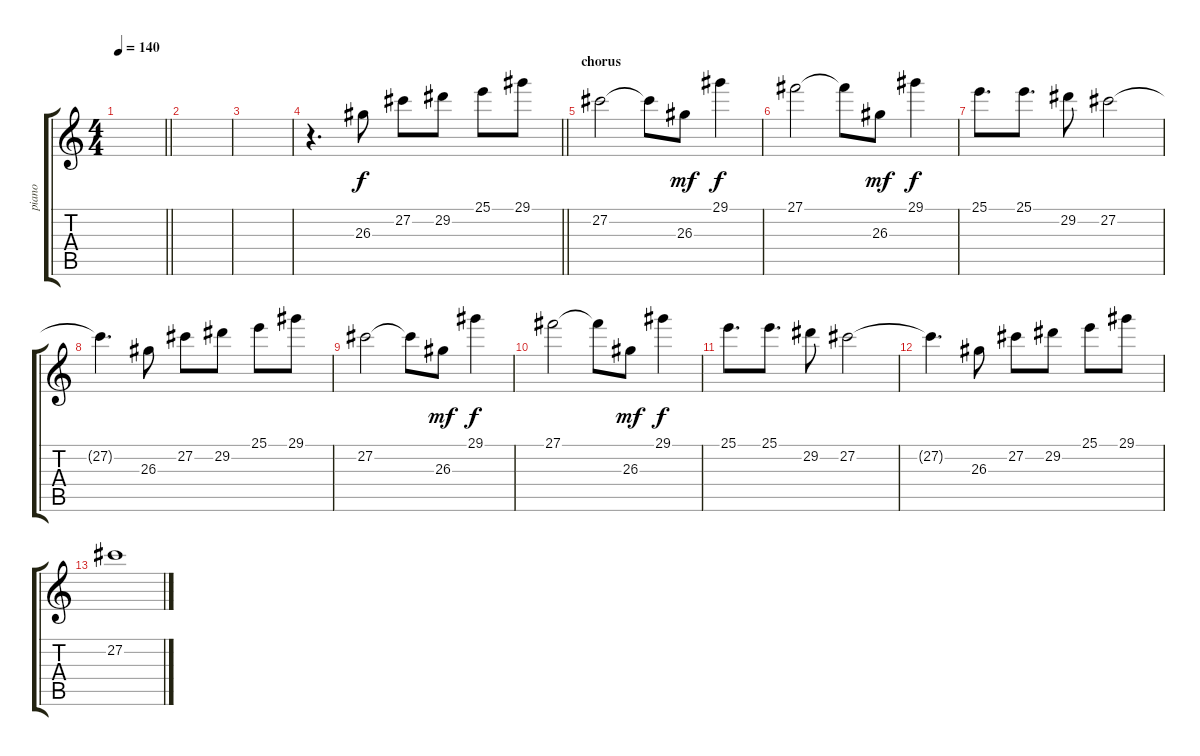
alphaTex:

\track ("piano" "piano") {instrument brightacousticpiano}
\staff {score tabs}
\tuning (Eb4 Bb3 Gb3 Db3 Ab2 Eb2) {hide}
\ts (4 4)
\tempo 140
\clef g2
\barLineRight lightlight
\ks c
|
|
|
\barLineRight lightlight
r.4{d} 26.3.8{dy f} 27.2.8 29.2.8 25.1.8 29.1.8 |
\section ("" "chorus")
27.2.2 27.2{t}.8 26.3.8{dy mf} 29.1.4{dy f} |
27.1.2 27.1{t}.8 26.3.8{dy mf} 29.1.4{dy f} |
25.1.8{d} 25.1.8{d} 29.2.8 27.2.2 |
27.2{t}.4{d} 26.3.8 27.2.8 29.2.8 25.1.8 29.1.8 |
27.2.2 27.2{t}.8 26.3.8{dy mf} 29.1.4{dy f} |
27.1.2 27.1{t}.8 26.3.8{dy mf} 29.1.4{dy f} |
25.1.8{d} 25.1.8{d} 29.2.8 27.2.2 |
27.2{t}.4{d} 26.3.8 27.2.8 29.2.8 25.1.8 29.1.8 |
27.2.1
